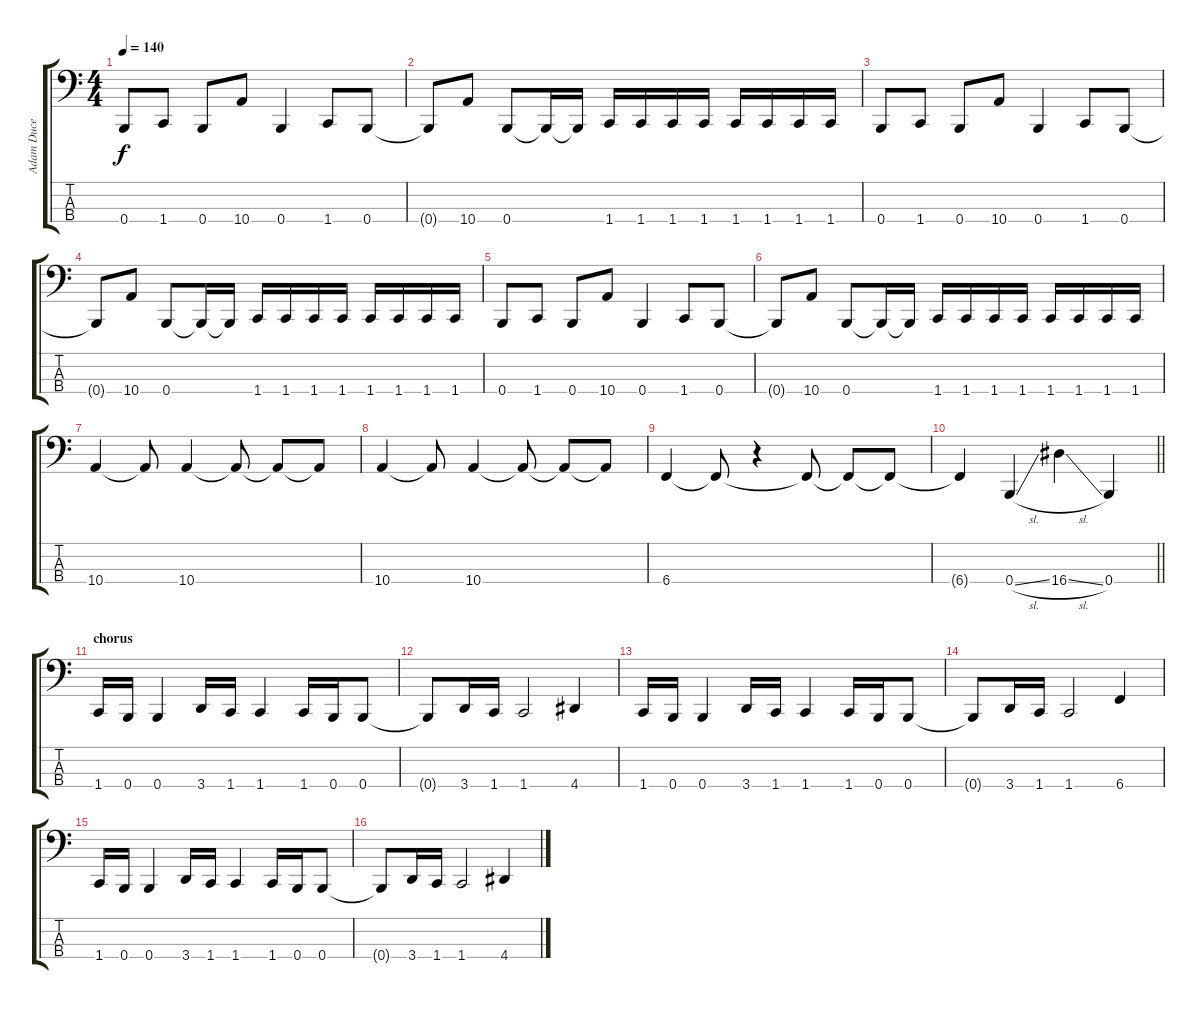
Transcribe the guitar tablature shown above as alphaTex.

\track ("Adam Duce" "Adam Duce") {solo instrument electricbassfinger}
\staff {score tabs}
\tuning (E2 B1 Gb1 B0) {hide}
\ts (4 4)
\tempo 140
\clef f4
\ks c
0.4.8{dy f} 1.4.8 0.4.8 10.4.8 0.4.4 1.4.8 0.4.8 |
0.4{t}.8 10.4.8 0.4.8 0.4{t}.16 0.4{t}.16 1.4.16 1.4.16 1.4.16 1.4.16 1.4.16 1.4.16 1.4.16 1.4.16 |
0.4.8 1.4.8 0.4.8 10.4.8 0.4.4 1.4.8 0.4.8 |
0.4{t}.8 10.4.8 0.4.8 0.4{t}.16 0.4{t}.16 1.4.16 1.4.16 1.4.16 1.4.16 1.4.16 1.4.16 1.4.16 1.4.16 |
0.4.8 1.4.8 0.4.8 10.4.8 0.4.4 1.4.8 0.4.8 |
0.4{t}.8 10.4.8 0.4.8 0.4{t}.16 0.4{t}.16 1.4.16 1.4.16 1.4.16 1.4.16 1.4.16 1.4.16 1.4.16 1.4.16 |
10.4.4 10.4{t}.8 10.4.4 10.4{t}.8 10.4{t}.8 10.4{t}.8 |
10.4.4 10.4{t}.8 10.4.4 10.4{t}.8 10.4{t}.8 10.4{t}.8 |
6.4.4 6.4{t}.8 r.4 6.4{t}.8 6.4{t}.8 6.4{t}.8 |
\barLineRight lightlight
6.4{t}.4 0.4{sl}.4 16.4{sl}.4 0.4.4 |
\section ("" "chorus")
1.4.16 0.4.16 0.4.4 3.4.16 1.4.16 1.4.4 1.4.16 0.4.16 0.4.8 |
0.4{t}.8 3.4.16 1.4.16 1.4.2 4.4.4 |
1.4.16 0.4.16 0.4.4 3.4.16 1.4.16 1.4.4 1.4.16 0.4.16 0.4.8 |
0.4{t}.8 3.4.16 1.4.16 1.4.2 6.4.4 |
1.4.16 0.4.16 0.4.4 3.4.16 1.4.16 1.4.4 1.4.16 0.4.16 0.4.8 |
0.4{t}.8 3.4.16 1.4.16 1.4.2 4.4.4
